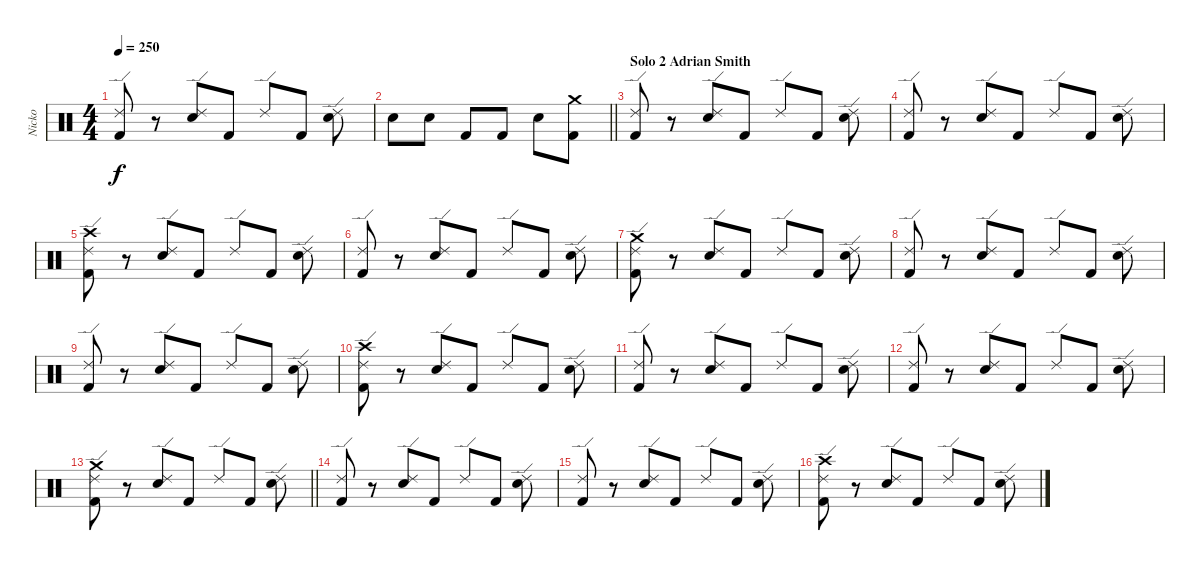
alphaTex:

\track ("Nicko" "Nicko") {instrument percussion}
\staff {score}
\articulation defaults
\ts (4 4)
\tempo 250
\clef neutral
\ks c
("Kick (hit) 2" "Ride (edge) 2").8{dy f} r.8 ("Electric Snare (hit)" "Ride (edge) 2").8 "Kick (hit) 2".8 "Ride (edge) 2".8 "Kick (hit) 2".8 ("Electric Snare (hit)" "Ride (edge) 2").8 |
\barLineRight lightlight "Electric Snare (hit)".8 "Electric Snare (hit)".8 "Kick (hit) 2".8 "Kick (hit) 2".8 "Electric Snare (hit)".8
("Kick (hit) 2" "Crash medium (hit)").8 |
\section ("" "Solo 2 Adrian Smith")
("Kick (hit) 2" "Ride (edge) 2").8 r.8 ("Electric Snare (hit)" "Ride (edge) 2").8 "Kick (hit) 2".8 "Ride (edge) 2".8 "Kick (hit) 2".8 ("Electric Snare (hit)" "Ride (edge) 2").8 |
("Kick (hit) 2" "Ride (edge) 2").8 r.8 ("Electric Snare (hit)" "Ride (edge) 2").8 "Kick (hit) 2".8 "Ride (edge) 2".8 "Kick (hit) 2".8 ("Electric Snare (hit)" "Ride (edge) 2").8 |
("Kick (hit) 2" "Ride (edge) 2" "Crash high (hit)").8 r.8 ("Electric Snare (hit)" "Ride (edge) 2").8 "Kick (hit) 2".8 "Ride (edge) 2".8 "Kick (hit) 2".8 ("Electric Snare (hit)" "Ride (edge) 2").8 |
("Kick (hit) 2" "Ride (edge) 2").8 r.8 ("Electric Snare (hit)" "Ride (edge) 2").8 "Kick (hit) 2".8 "Ride (edge) 2".8 "Kick (hit) 2".8 ("Electric Snare (hit)" "Ride (edge) 2").8 |
("Kick (hit) 2" "Ride (edge) 2" "Crash medium (hit)").8 r.8 ("Electric Snare (hit)" "Ride (edge) 2").8 "Kick (hit) 2".8 "Ride (edge) 2".8 "Kick (hit) 2".8 ("Electric Snare (hit)" "Ride (edge) 2").8 |
("Kick (hit) 2" "Ride (edge) 2").8 r.8 ("Electric Snare (hit)" "Ride (edge) 2").8 "Kick (hit) 2".8 "Ride (edge) 2".8 "Kick (hit) 2".8 ("Electric Snare (hit)" "Ride (edge) 2").8 |
("Kick (hit) 2" "Ride (edge) 2").8 r.8 ("Electric Snare (hit)" "Ride (edge) 2").8 "Kick (hit) 2".8 "Ride (edge) 2".8 "Kick (hit) 2".8 ("Electric Snare (hit)" "Ride (edge) 2").8 |
("Kick (hit) 2" "Ride (edge) 2" "Crash high (hit)").8 r.8 ("Electric Snare (hit)" "Ride (edge) 2").8 "Kick (hit) 2".8 "Ride (edge) 2".8 "Kick (hit) 2".8 ("Electric Snare (hit)" "Ride (edge) 2").8 |
("Kick (hit) 2" "Ride (edge) 2").8 r.8 ("Electric Snare (hit)" "Ride (edge) 2").8 "Kick (hit) 2".8 "Ride (edge) 2".8 "Kick (hit) 2".8 ("Electric Snare (hit)" "Ride (edge) 2").8 |
("Kick (hit) 2" "Ride (edge) 2").8 r.8 ("Electric Snare (hit)" "Ride (edge) 2").8 "Kick (hit) 2".8 "Ride (edge) 2".8 "Kick (hit) 2".8 ("Snare (hit) 2" "Ride (edge) 2").8 |
\barLineRight lightlight
("Kick (hit) 2" "Ride (edge) 2" "Crash medium (hit)").8 r.8 ("Electric Snare (hit)" "Ride (edge) 2").8 "Kick (hit) 2".8 "Ride (edge) 2".8 "Kick (hit) 2".8 ("Snare (hit) 2" "Ride (edge) 2").8 |
("Kick (hit) 2" "Ride (edge) 2").8 r.8 ("Electric Snare (hit)" "Ride (edge) 2").8 "Kick (hit) 2".8 "Ride (edge) 2".8 "Kick (hit) 2".8 ("Electric Snare (hit)" "Ride (edge) 2").8 |
("Kick (hit) 2" "Ride (edge) 2").8 r.8 ("Electric Snare (hit)" "Ride (edge) 2").8 "Kick (hit) 2".8 "Ride (edge) 2".8 "Kick (hit) 2".8 ("Electric Snare (hit)" "Ride (edge) 2").8 |
("Kick (hit) 2" "Ride (edge) 2" "Crash high (hit)").8 r.8 ("Electric Snare (hit)" "Ride (edge) 2").8 "Kick (hit) 2".8 "Ride (edge) 2".8 "Kick (hit) 2".8 ("Electric Snare (hit)" "Ride (edge) 2").8
